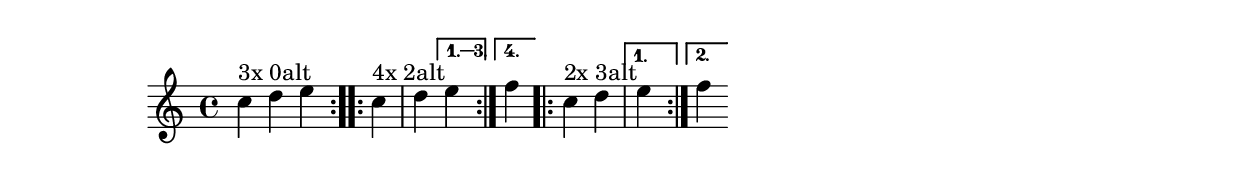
\version "2.10.0"

\header{
  texidoc="
Volta (Semi folded) behavior.  Voltas can start on non-barline moments.
If they don't barlines should still be shown.
"
}

%%  no alts.

\context Voice \relative c'' {
  %% repeat non aligning with barlines.
  \repeat volta 3 { c^"3x 0alt" d e }
  %% less alts than body
  \repeat volta 4 { c^"4x 2alt" d } \alternative { e f }
  %% more alts than body
  \repeat volta 2 { c^"2x 3alt" d } \alternative { e f g }
}


